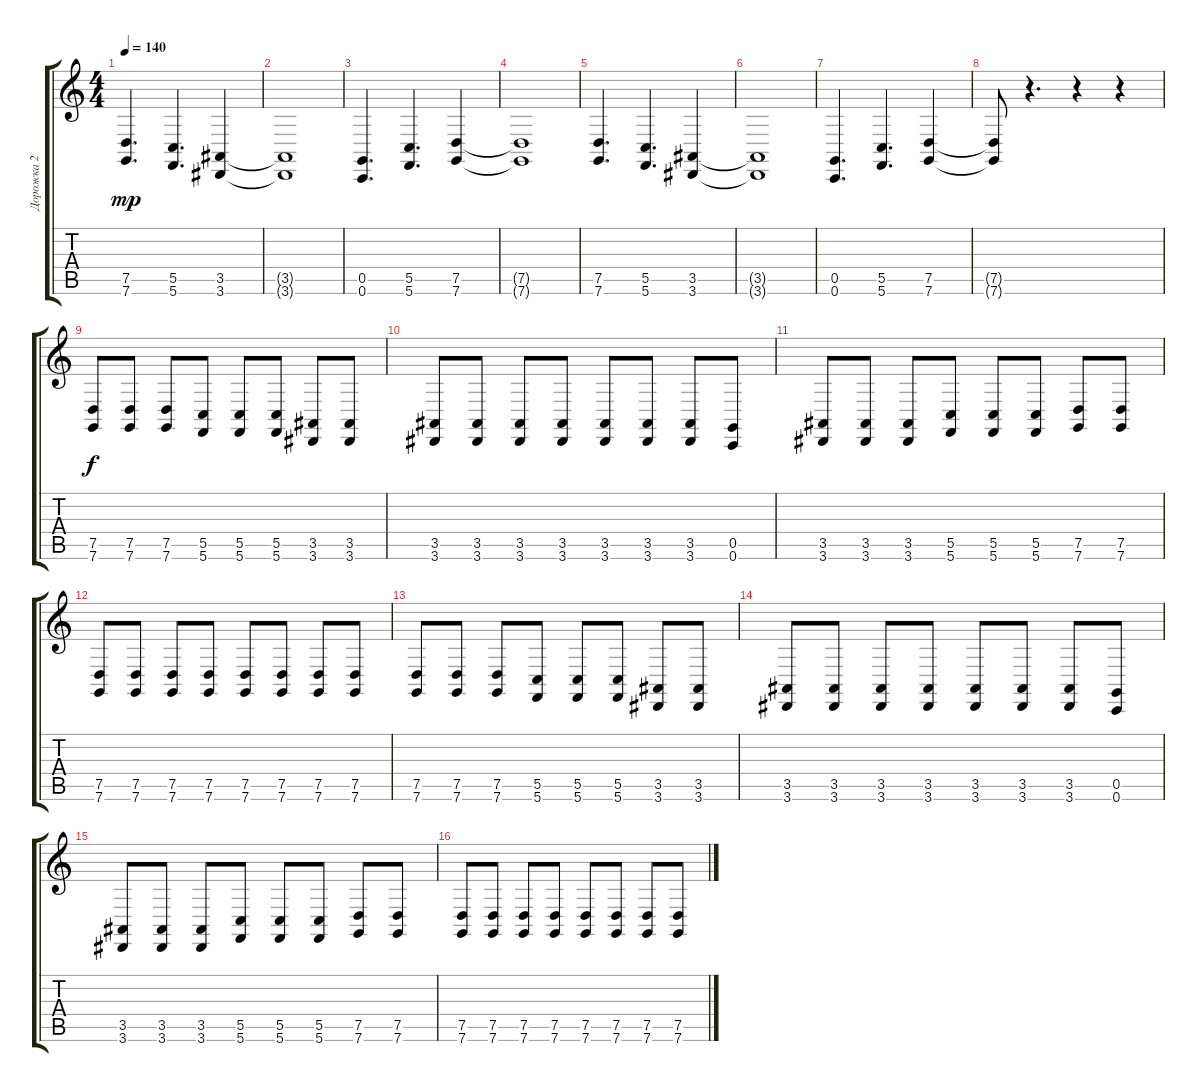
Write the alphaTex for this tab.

\track ("Дорожка 2" "Дорожка 2") {instrument lead2sawtooth}
\staff {score tabs}
\tuning (D4 A3 F3 C3 G2 C2) {hide}
\ts (4 4)
\tempo 140
\clef g2
\ks c
(7.5 7.6).4{d dy mp instrument lead2sawtooth} (5.5 5.6).4{d} (3.5 3.6).4 |
(3.5{t} 3.6{t}).1 |
(0.5 0.6).4{d} (5.5 5.6).4{d} (7.5 7.6).4 |
(7.5{t} 7.6{t}).1 |
(7.5 7.6).4{d} (5.5 5.6).4{d} (3.5 3.6).4 |
(3.5{t} 3.6{t}).1 |
(0.5 0.6).4{d} (5.5 5.6).4{d} (7.5 7.6).4 |
(7.5{t} 7.6{t}).8 r.4{d} r.4 r.4 |
(7.5 7.6).8{dy f instrument distortionguitar} (7.5 7.6).8 (7.5 7.6).8 (5.5 5.6).8 (5.5 5.6).8 (5.5 5.6).8 (3.5 3.6).8 (3.5 3.6).8 |
(3.5 3.6).8 (3.5 3.6).8 (3.5 3.6).8 (3.5 3.6).8 (3.5 3.6).8 (3.5 3.6).8 (3.5 3.6).8 (0.5 0.6).8 |
(3.5 3.6).8 (3.5 3.6).8 (3.5 3.6).8 (5.5 5.6).8 (5.5 5.6).8 (5.5 5.6).8 (7.5 7.6).8 (7.5 7.6).8 |
(7.5 7.6).8 (7.5 7.6).8 (7.5 7.6).8 (7.5 7.6).8 (7.5 7.6).8 (7.5 7.6).8 (7.5 7.6).8 (7.5 7.6).8 |
(7.5 7.6).8 (7.5 7.6).8 (7.5 7.6).8 (5.5 5.6).8 (5.5 5.6).8 (5.5 5.6).8 (3.5 3.6).8 (3.5 3.6).8 |
(3.5 3.6).8 (3.5 3.6).8 (3.5 3.6).8 (3.5 3.6).8 (3.5 3.6).8 (3.5 3.6).8 (3.5 3.6).8 (0.5 0.6).8 |
(3.5 3.6).8 (3.5 3.6).8 (3.5 3.6).8 (5.5 5.6).8 (5.5 5.6).8 (5.5 5.6).8 (7.5 7.6).8 (7.5 7.6).8 |
(7.5 7.6).8 (7.5 7.6).8 (7.5 7.6).8 (7.5 7.6).8 (7.5 7.6).8 (7.5 7.6).8 (7.5 7.6).8 (7.5 7.6).8
